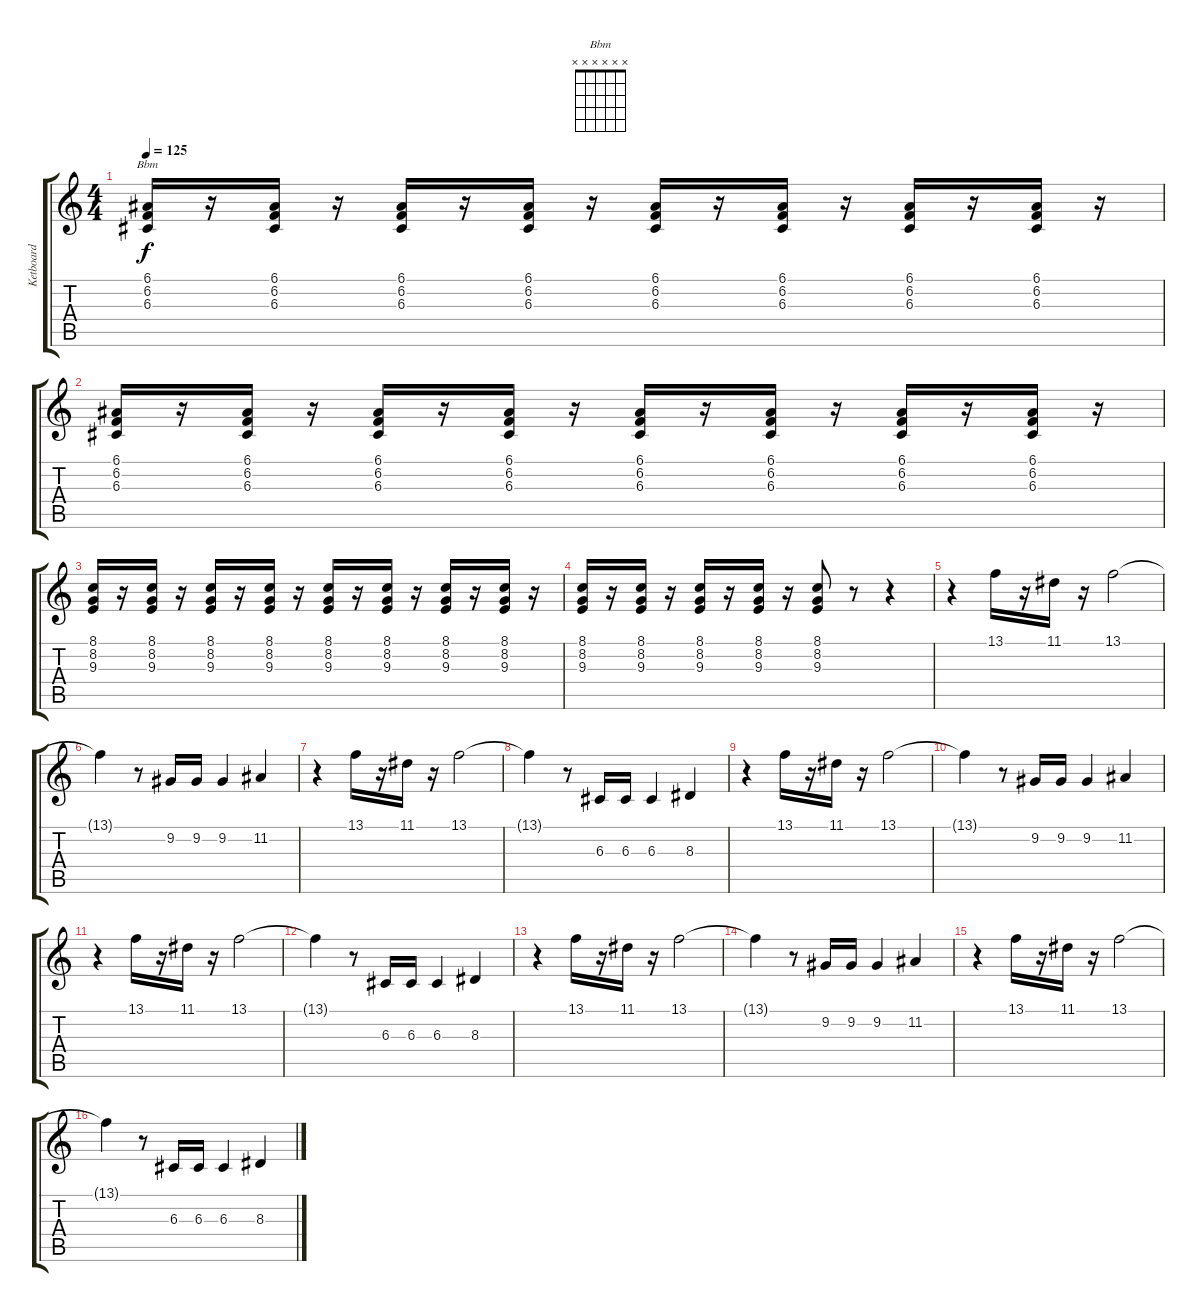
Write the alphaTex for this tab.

\track ("Ketboard" "Ketboard") {instrument stringensemble1}
\staff {score tabs}
\tuning (E4 B3 G3 D3 A2 E2) {hide}
\chord ("Bbm" x x x x x x)
\ts (4 4)
\tempo 125
\clef g2
\ks c
(6.1 6.2 6.3).16{ch "Bbm" dy f} r.16 (6.1 6.2 6.3).16 r.16 (6.1 6.2 6.3).16 r.16 (6.1 6.2 6.3).16 r.16 (6.1 6.2 6.3).16 r.16 (6.1 6.2 6.3).16 r.16 (6.1 6.2 6.3).16 r.16 (6.1 6.2 6.3).16 r.16 |
(6.1 6.2 6.3).16 r.16 (6.1 6.2 6.3).16 r.16 (6.1 6.2 6.3).16 r.16 (6.1 6.2 6.3).16 r.16 (6.1 6.2 6.3).16 r.16 (6.1 6.2 6.3).16 r.16 (6.1 6.2 6.3).16 r.16 (6.1 6.2 6.3).16 r.16 |
(8.1 8.2 9.3).16 r.16 (8.1 8.2 9.3).16 r.16 (8.1 8.2 9.3).16 r.16 (8.1 8.2 9.3).16 r.16 (8.1 8.2 9.3).16 r.16 (8.1 8.2 9.3).16 r.16 (8.1 8.2 9.3).16 r.16 (8.1 8.2 9.3).16 r.16 |
(8.1 8.2 9.3).16 r.16 (8.1 8.2 9.3).16 r.16 (8.1 8.2 9.3).16 r.16 (8.1 8.2 9.3).16 r.16 (8.1 8.2 9.3).8 r.8 r.4 |
r.4 13.1.16 r.16 11.1.16 r.16 13.1.2 |
13.1{t}.4 r.8 9.2.16 9.2.16 9.2.4 11.2.4 |
r.4 13.1.16 r.16 11.1.16 r.16 13.1.2 |
13.1{t}.4 r.8 6.3.16 6.3.16 6.3.4 8.3.4 |
r.4 13.1.16 r.16 11.1.16 r.16 13.1.2 |
13.1{t}.4 r.8 9.2.16 9.2.16 9.2.4 11.2.4 |
r.4 13.1.16 r.16 11.1.16 r.16 13.1.2 |
13.1{t}.4 r.8 6.3.16 6.3.16 6.3.4 8.3.4 |
r.4 13.1.16 r.16 11.1.16 r.16 13.1.2 |
13.1{t}.4 r.8 9.2.16 9.2.16 9.2.4 11.2.4 |
r.4 13.1.16 r.16 11.1.16 r.16 13.1.2 |
13.1{t}.4 r.8 6.3.16 6.3.16 6.3.4 8.3.4
